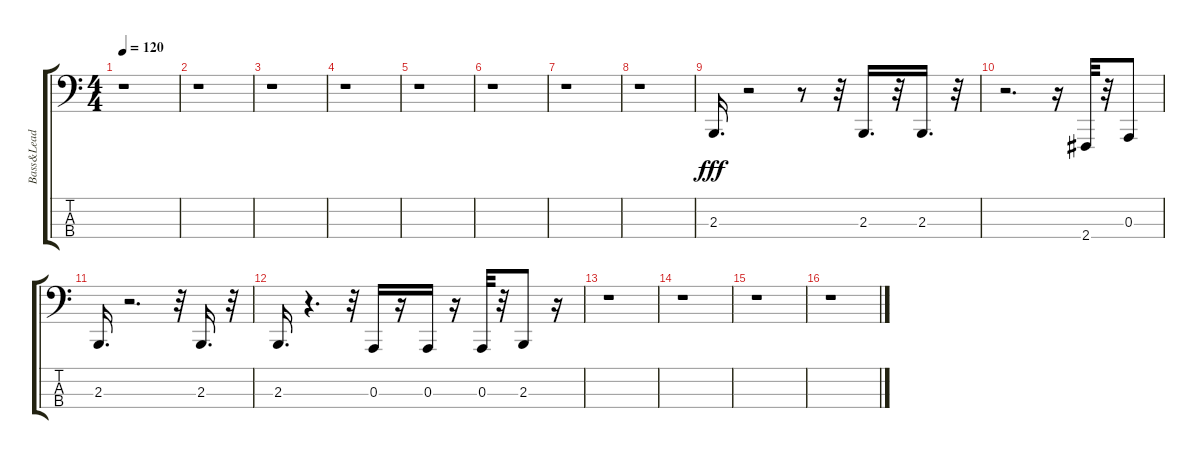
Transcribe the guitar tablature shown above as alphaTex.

\track ("Bass&Lead " "Bass&Lead ") {instrument pad1newage}
\staff {score tabs}
\tuning (G2 D2 A1 E1) {hide}
\ts (4 4)
\tempo 120
\clef f4
\ks c
r.1{dy f} |
r.1 |
r.1 |
r.1 |
r.1 |
r.1 |
r.1 |
r.1 |
2.3.16{d dy fff} r.2 r.8 r.32 2.3.16{d} r.32 2.3.16{d} r.32 |
r.2{d} r.16 2.4.32 r.32 0.3.8 |
2.3.16{d} r.2{d} r.32 2.3.16{d} r.32 |
2.3.16{d} r.4{d} r.32 0.3.16 r.16 0.3.16 r.16 0.3.32 r.32 2.3.8 r.16 |
r.1 |
r.1 |
r.1 |
r.1
